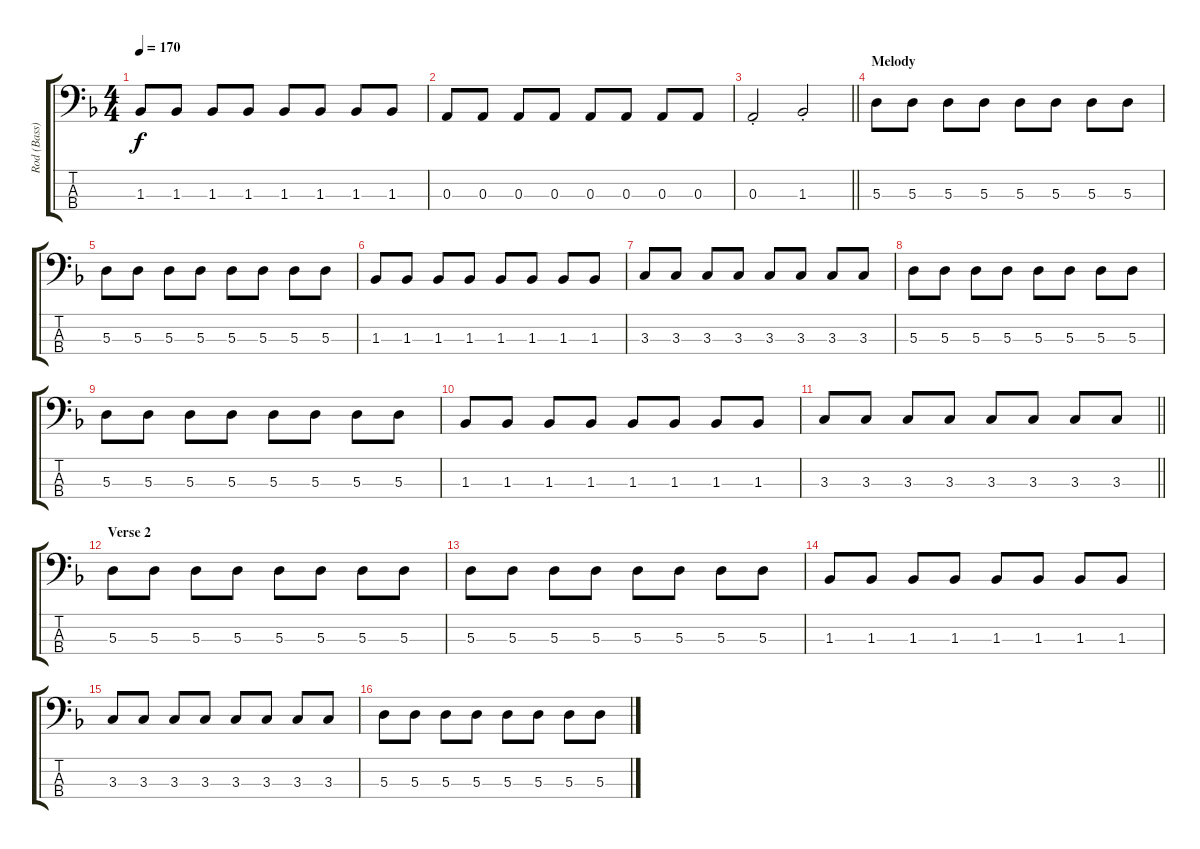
\track ("Rod (Bass)" "Rod (Bass)") {instrument electricbassfinger}
\staff {score tabs}
\tuning (G2 D2 A1 E1) {hide}
\ts (4 4)
\tempo 170
\clef f4
\ks f
1.3.8{dy f} 1.3.8 1.3.8 1.3.8 1.3.8 1.3.8 1.3.8 1.3.8 |
0.3.8 0.3.8 0.3.8 0.3.8 0.3.8 0.3.8 0.3.8 0.3.8 |
\barLineRight lightlight
0.3{st}.2 1.3{st}.2 |
\section ("" "Melody")
5.3.8 5.3.8 5.3.8 5.3.8 5.3.8 5.3.8 5.3.8 5.3.8 |
5.3.8 5.3.8 5.3.8 5.3.8 5.3.8 5.3.8 5.3.8 5.3.8 |
1.3.8 1.3.8 1.3.8 1.3.8 1.3.8 1.3.8 1.3.8 1.3.8 |
3.3.8 3.3.8 3.3.8 3.3.8 3.3.8 3.3.8 3.3.8 3.3.8 |
5.3.8 5.3.8 5.3.8 5.3.8 5.3.8 5.3.8 5.3.8 5.3.8 |
5.3.8 5.3.8 5.3.8 5.3.8 5.3.8 5.3.8 5.3.8 5.3.8 |
1.3.8 1.3.8 1.3.8 1.3.8 1.3.8 1.3.8 1.3.8 1.3.8 |
\barLineRight lightlight
3.3.8 3.3.8 3.3.8 3.3.8 3.3.8 3.3.8 3.3.8 3.3.8 |
\section ("" "Verse 2")
5.3.8 5.3.8 5.3.8 5.3.8 5.3.8 5.3.8 5.3.8 5.3.8 |
5.3.8 5.3.8 5.3.8 5.3.8 5.3.8 5.3.8 5.3.8 5.3.8 |
1.3.8 1.3.8 1.3.8 1.3.8 1.3.8 1.3.8 1.3.8 1.3.8 |
3.3.8 3.3.8 3.3.8 3.3.8 3.3.8 3.3.8 3.3.8 3.3.8 |
5.3.8 5.3.8 5.3.8 5.3.8 5.3.8 5.3.8 5.3.8 5.3.8
